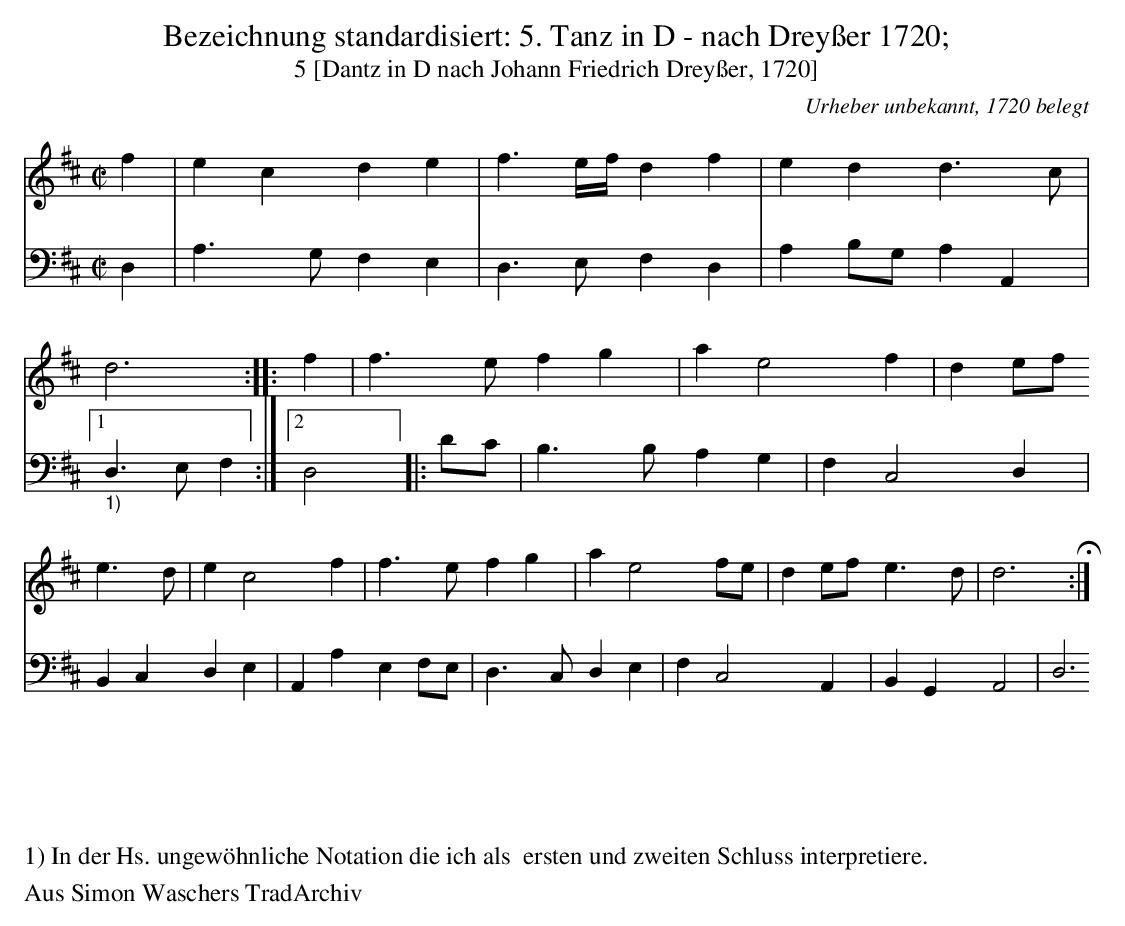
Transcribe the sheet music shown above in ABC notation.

X:1
T:Bezeichnung standardisiert: 5. Tanz in D - nach Drey\sser 1720;
T:5 [Dantz in D nach Johann Friedrich Drey\sser, 1720]
C:Urheber unbekannt, 1720 belegt
M:C|
L:1/8
K:D ionisch
V:1 treble
f2 |\
e2c2d2e2 | f3e/f/d2f2 | e2d2d2>c2 | d6 ::\
f2 |\
f2>e2f2g2 | a2e4f2 | d2efe2>d2 | e2c4f2 |\
f2>e2f2g2 | a2e4fe | d2efe2>d2 | d6 H:|
V:2 bass
D,2 |\
A,2>G,2F,2E,2 | D,2>E,2F,2D,2 | A,2B,G,A,2A,,2 |1 "_1)"D,3E,F,2 :|2 D,4 |:DC |\
B,2>B,2A,2G,2 | F,2C,4D,2 | B,,2C,2D,2E,2 | A,,2A,2E,2F,E, | D,2>C,2D,2E,2 | F,2C,4A,,2 | B,,2G,,2A,,4 | D,6 :|
